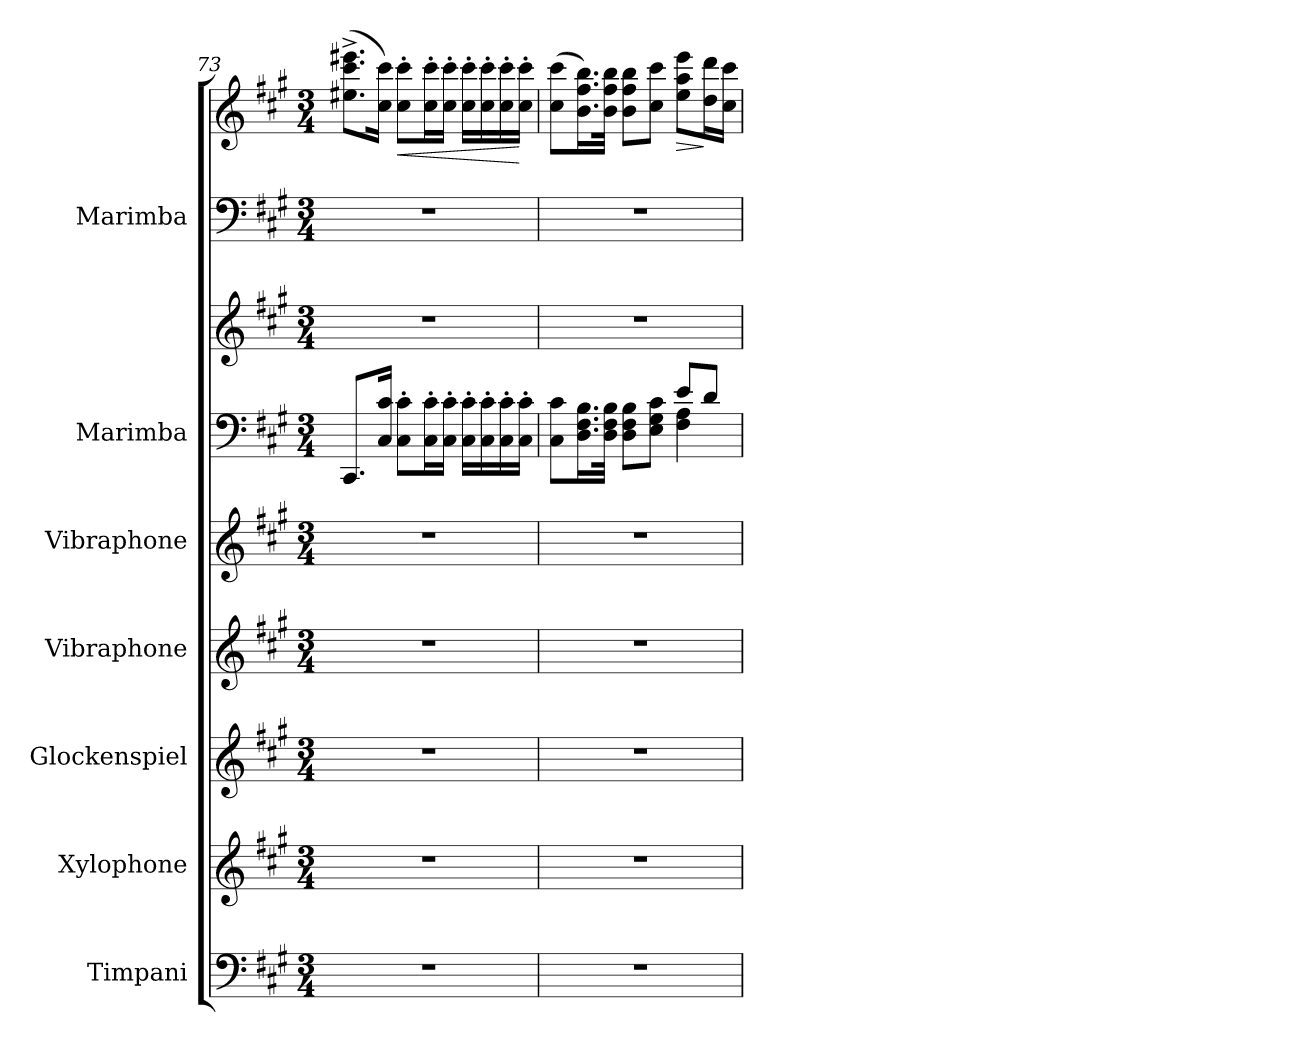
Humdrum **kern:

**kern	**kern	**kern	**kern	**kern	**kern	**kern	**kern	**kern	**dynam
*part7	*part6	*part5	*part4	*part3	*part2	*part2	*part1	*part1	*part1
*staff9	*staff8	*staff7	*staff6	*staff5	*staff4	*staff3	*staff2	*staff1	*staff1/2
*I"Timpani	*I"Xylophone	*I"Glockenspiel	*I"Vibraphone	*I"Vibraphone	*I"Marimba	*	*I"Marimba	*	*
*I'Timp.	*I'Xyl.	*I'Glk.	*I'Vib.	*I'Vib.	*I'Mrm.	*	*I'Mrm.	*	*
!!LO:PB:g=z
*clefF4	*clefG2	*clefG2	*clefG2	*clefG2	*clefF4	*clefG2	*clefF4	*clefG2	*
*	*ITrd-7c-12	*ITrd-14c-24	*	*	*	*	*	*	*
*k[f#c#g#]	*k[f#c#g#]	*k[f#c#g#]	*k[f#c#g#]	*k[f#c#g#]	*k[f#c#g#]	*k[f#c#g#]	*k[f#c#g#]	*k[f#c#g#]	*
*M3/4	*M3/4	*M3/4	*M3/4	*M3/4	*M3/4	*M3/4	*M3/4	*M3/4	*
=73	=73	=73	=73	=73	=73	=73	=73	=73	=73
2.r	2.r	2.r	2.r	2.r	8.CC#/L	2.r	2.r	(8.ee#X\^ 8.ccc#\^ 8.eee#X\^L	.
.	.	.	.	.	16C#\ 16c#\Jk	.	.	16cc#\ 16ccc#\Jk)	.
!	!	!	!	!	!	!	!	!	!LO:HP:b
.	.	.	.	.	8C#\' 8c#\'L	.	.	8cc#\' 8ccc#\'L	<
.	.	.	.	.	16C#\' 16c#\'L	.	.	16cc#\' 16ccc#\'L	.
.	.	.	.	.	16C#\' 16c#\'JJ	.	.	16cc#\' 16ccc#\'JJ	.
.	.	.	.	.	16C#\' 16c#\'LL	.	.	16cc#\' 16ccc#\'LL	.
.	.	.	.	.	16C#\' 16c#\'	.	.	16cc#\' 16ccc#\'	.
.	.	.	.	.	16C#\' 16c#\'	.	.	16cc#\' 16ccc#\'	.
.	.	.	.	.	16C#\' 16c#\'JJ	.	.	16cc#\' 16ccc#\'JJ	[
=74	=74	=74	=74	=74	=74	=74	=74	=74	=74
*	*	*	*	*	*^	*	*	*	*
2.r	2.r	2.r	2.r	2.r	8C#\ 8c#\L	2ryy	2.r	2.r	(8cc#\ 8ccc#\L	.
.	.	.	.	.	16.D\ 16.F#\ 16.B\L	.	.	.	16.b\ 16.ff#\ 16.bb\L)	.
.	.	.	.	.	32D\ 32F#\ 32B\JJk	.	.	.	32b\ 32ff#\ 32bb\JJk	.
.	.	.	.	.	8D\ 8F#\ 8B\L	.	.	.	8b\ 8ff#\ 8bb\L	.
.	.	.	.	.	8E\ 8G#\ 8c#\J	.	.	.	8cc#\ 8ccc#\J	.
!	!	!	!	!	!	!	!	!	!	!LO:HP:b
.	.	.	.	.	8e/L	4F#\ 4A\	.	.	8ee\ 8aa\ 8eee\L	>
.	.	.	.	.	8d/J	.	.	.	16dd\ 16ddd\L	]
.	.	.	.	.	.	.	.	.	16cc#\ 16ccc#\JJ	.
*	*	*	*	*	*v	*v	*	*	*	*
=	=	=	=	=	=	=	=	=	=
*-	*-	*-	*-	*-	*-	*-	*-	*-	*-
